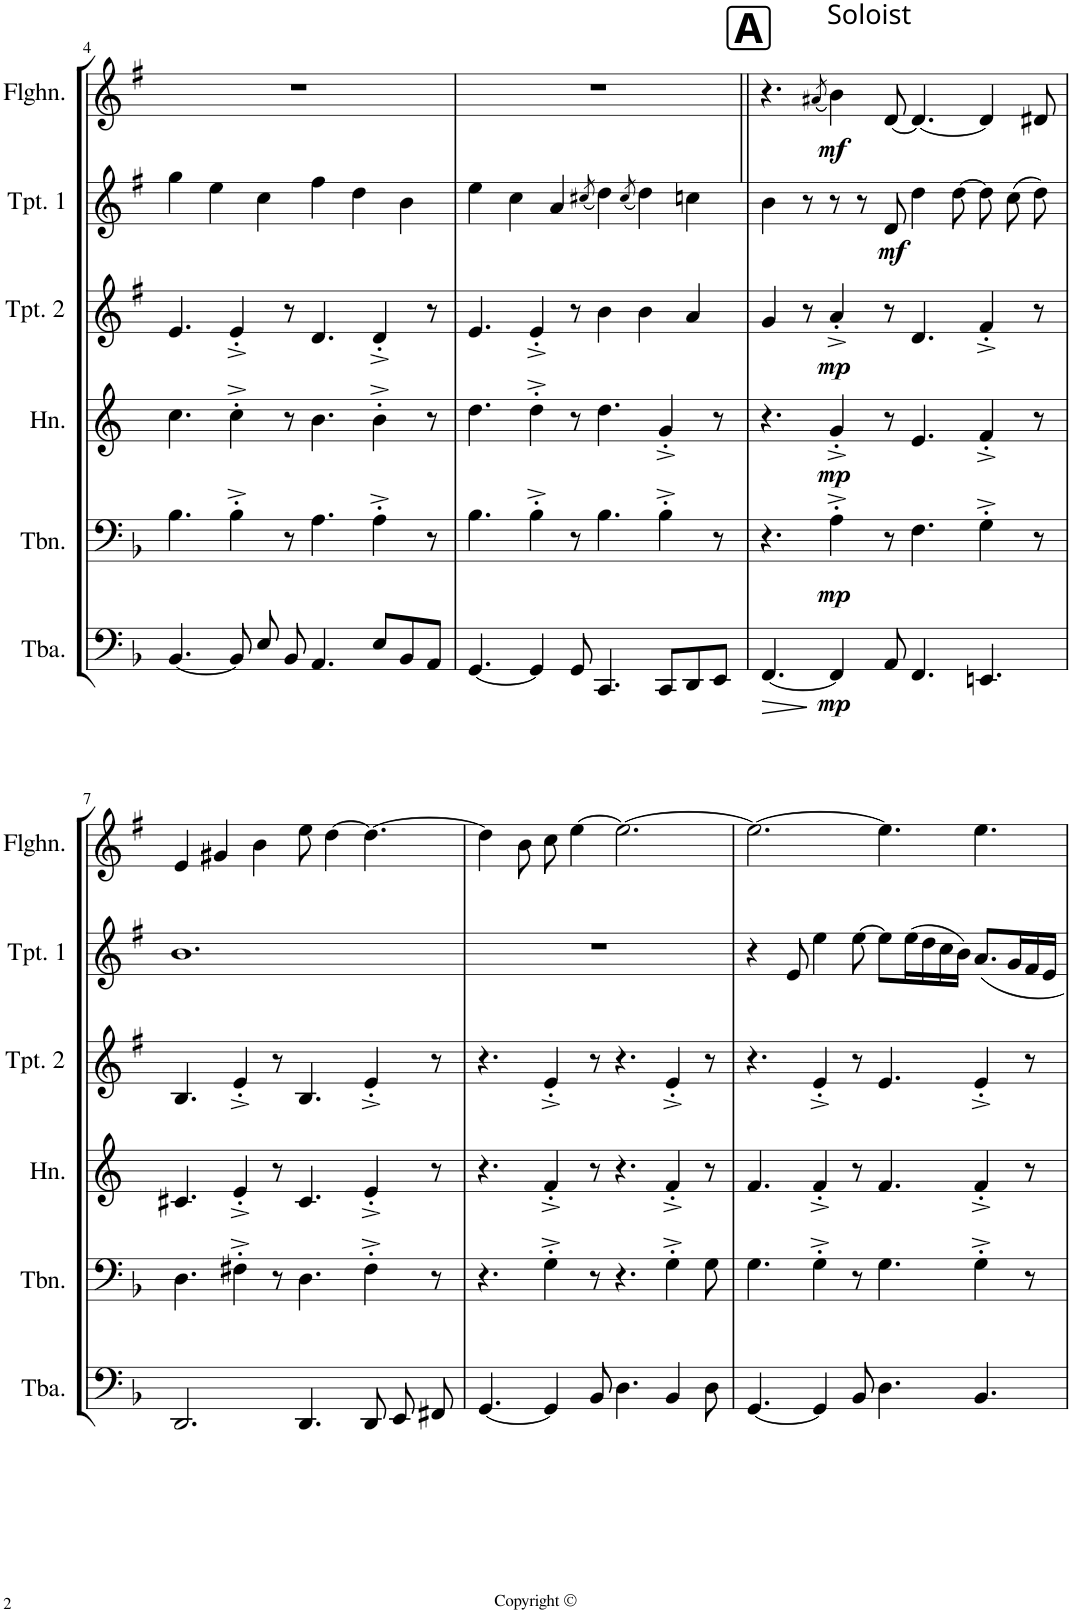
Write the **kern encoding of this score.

**kern	**dynam	**kern	**dynam	**kern	**dynam	**kern	**dynam	**kern	**dynam	**kern	**dynam
*part6	*part6	*part5	*part5	*part4	*part4	*part3	*part3	*part2	*part2	*part1	*part1
*staff6	*staff6	*staff5	*staff5	*staff4	*staff4	*staff3	*staff3	*staff2	*staff2	*staff1	*staff1
*I"Tuba	*	*I"Trombone	*	*I"Horn in F	*	*I"2nd Trumpet in Bb	*	*I"1st Trumpet in Bb	*	*I"Flügelhorn	*
*I'Tba.	*	*I'Tbn.	*	*I'Hn.	*	*I'Tpt. 2	*	*I'Tpt. 1	*	*I'Flghn.	*
!!LO:PB:g=z
*clefF4	*	*clefF4	*	*clefG2	*	*clefG2	*	*clefG2	*	*clefG2	*
*	*	*	*	*Trd4c7	*	*Trd1c2	*	*Trd1c2	*	*Trd1c2	*
*k[b-]	*	*k[b-]	*	*k[]	*	*k[f#]	*	*k[f#]	*	*k[f#]	*
*F:	*	*F:	*	*	*	*G:	*	*G:	*	*G:	*
*M12/8	*	*M12/8	*	*M12/8	*	*M12/8	*	*M12/8	*	*M12/8	*
=4	=4	=4	=4	=4	=4	=4	=4	=4	=4	=4	=4
[4.BB-/	.	4.B-\	.	4.cc\	.	4.e/	.	4gg\	.	1.r	.
.	.	.	.	.	.	.	.	4ee\	.	.	.
8BB-/]	.	4B-'^\	.	4cc'^\	.	4e'^/	.	.	.	.	.
8E/	.	.	.	.	.	.	.	4cc\	.	.	.
8BB-/	.	8r	.	8r	.	8r	.	.	.	.	.
4.AA/	.	4.A\	.	4.b\	.	4.d/	.	4ff#\	.	.	.
.	.	.	.	.	.	.	.	4dd\	.	.	.
8E/L	.	4A'^\	.	4b'^\	.	4d'^/	.	.	.	.	.
8BB-/	.	.	.	.	.	.	.	4b\	.	.	.
8AA/J	.	8r	.	8r	.	8r	.	.	.	.	.
=5	=5	=5	=5	=5	=5	=5	=5	=5	=5	=5	=5
[4.GG/	.	4.B-\	.	4.dd\	.	4.e/	.	4ee\	.	1.r	.
.	.	.	.	.	.	.	.	4cc\	.	.	.
4GG/]	.	4B-'^\	.	4dd'^\	.	4e'^/	.	.	.	.	.
.	.	.	.	.	.	.	.	4a/	.	.	.
8GG/	.	8r	.	8r	.	8r	.	.	.	.	.
.	.	.	.	.	.	.	.	(8qcc#X/	.	.	.
4.CC/	.	4.B-\	.	4.dd\	.	4b\	.	4dd\)	.	.	.
.	.	.	.	.	.	.	.	(8qcc#/	.	.	.
.	.	.	.	.	.	4b\	.	4dd\)	.	.	.
8CC/L	.	4B-'^\	.	4g'^/	.	.	.	.	.	.	.
8DD/	.	.	.	.	.	4a/	.	4ccn\	.	.	.
8EE/J	.	8r	.	8r	.	.	.	.	.	.	.
!!LO:REH:place=s1:a:B:cj:fs=19.9975:t=A
=6||	=6||	=6||	=6||	=6||	=6||	=6||	=6||	=6||	=6||	=6||	=6||
!	!LO:HP:b	!	!	!	!	!	!	!	!	!	!
[4.FF/	>	4.r	.	4.r	.	4g/	.	4b\	.	4.r	.
.	.	.	.	.	.	8r	.	8r	.	.	.
.	.	.	.	.	.	.	.	.	.	(8qa#X/	.
!	!	!	!	!	!	!	!	!	!	!LO:TX:a:t=Soloist	!
!	!LO:DY:b	!	!LO:DY:b	!	!LO:DY:b	!	!LO:DY:b	!	!	!	!LO:DY:b
4FF/]	mp	4A'^\	mp	4g'^/	mp	4a'^/	mp	8r	.	4b\)	mf
.	.	.	.	.	.	.	.	8r	.	.	.
!	!	!	!	!	!	!	!	!	!LO:DY:b	!	!
8AA/	.	8r	.	8r	.	8r	.	8d/	mf	[8d/	.
4.FF/	.	4.F\	.	4.e/	.	4.d/	.	4dd\	.	4.d/_	.
.	.	.	.	.	.	.	.	[8dd\	.	.	.
4.EEn/	.	4G'^\	.	4f'^/	.	4f#'^/	.	8dd\]	.	4d/]	.
.	.	.	.	.	.	.	.	(8cc\	.	.	.
.	.	8r	.	8r	.	8r	.	8dd\)	.	8d#X/	.
.	]	.	.	.	.	.	.	.	.	.	.
!!LO:LB:g=z
=7	=7	=7	=7	=7	=7	=7	=7	=7	=7	=7	=7
2.DD/	.	4.D\	.	4.c#X/	.	4.B/	.	1.b	.	4e/	.
.	.	.	.	.	.	.	.	.	.	4g#X/	.
.	.	4F#X'^\	.	4e'^/	.	4e'^/	.	.	.	.	.
.	.	.	.	.	.	.	.	.	.	4b\	.
.	.	8r	.	8r	.	8r	.	.	.	.	.
4.DD/	.	4.D\	.	4.c#/	.	4.B/	.	.	.	8ee\	.
.	.	.	.	.	.	.	.	.	.	[4dd\	.
8DD/	.	4F#'^\	.	4e'^/	.	4e'^/	.	.	.	4.dd\_	.
8EE/	.	.	.	.	.	.	.	.	.	.	.
8FF#X/	.	8r	.	8r	.	8r	.	.	.	.	.
=8	=8	=8	=8	=8	=8	=8	=8	=8	=8	=8	=8
[4.GG/	.	4.r	.	4.r	.	4.r	.	1.r	.	4dd\]	.
.	.	.	.	.	.	.	.	.	.	8b\	.
4GG/]	.	4G'^\	.	4f'^/	.	4e'^/	.	.	.	8cc\	.
.	.	.	.	.	.	.	.	.	.	[4ee\	.
8BB-/	.	8r	.	8r	.	8r	.	.	.	.	.
4.D\	.	4.r	.	4.r	.	4.r	.	.	.	2.ee\_	.
4BB-/	.	4G'^\	.	4f'^/	.	4e'^/	.	.	.	.	.
8D\	.	8G\	.	8r	.	8r	.	.	.	.	.
=9	=9	=9	=9	=9	=9	=9	=9	=9	=9	=9	=9
[4.GG/	.	4.G\	.	4.f/	.	4.r	.	4r	.	2.ee\_	.
.	.	.	.	.	.	.	.	8e/	.	.	.
4GG/]	.	4G'^\	.	4f'^/	.	4e'^/	.	4ee\	.	.	.
8BB-/	.	8r	.	8r	.	8r	.	[8ee\	.	.	.
4.D\	.	4.G\	.	4.f/	.	4.e/	.	8ee\L]	.	4.ee\]	.
.	.	.	.	.	.	.	.	(16ee\L	.	.	.
.	.	.	.	.	.	.	.	16dd\	.	.	.
.	.	.	.	.	.	.	.	16cc\	.	.	.
.	.	.	.	.	.	.	.	16b\JJ)	.	.	.
4.BB-/	.	4G'^\	.	4f'^/	.	4e'^/	.	8.a/L	.	4.ee\	.
.	.	.	.	.	.	.	.	16g/L	.	.	.
.	.	8r	.	8r	.	8r	.	16f#/	.	.	.
.	.	.	.	.	.	.	.	16e/JJ	.	.	.
=	=	=	=	=	=	=	=	=	=	=	=
*-	*-	*-	*-	*-	*-	*-	*-	*-	*-	*-	*-
